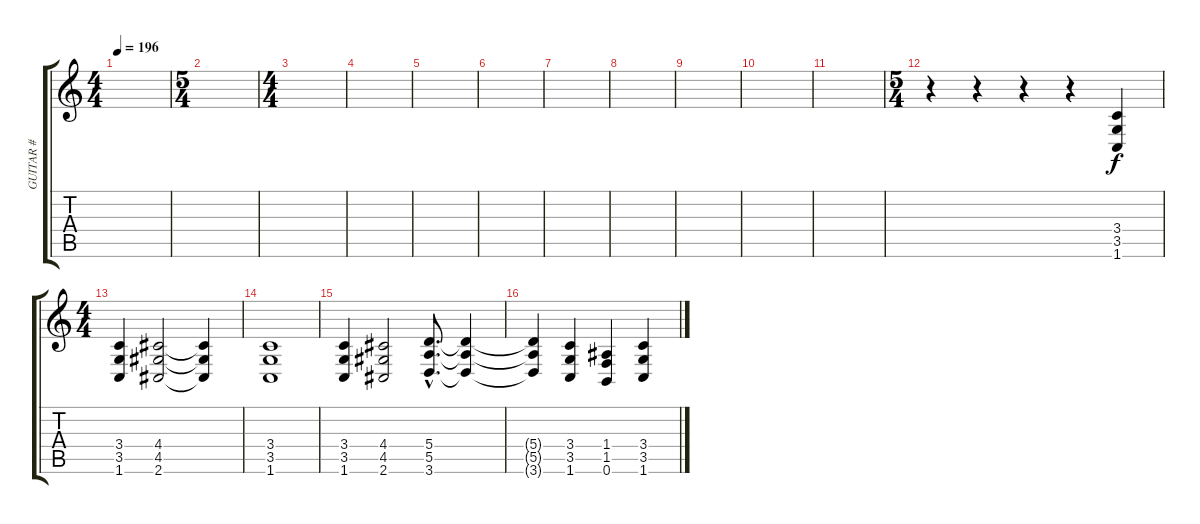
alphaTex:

\track ("GUITAR #" "GUITAR #") {instrument distortionguitar}
\staff {score tabs}
\tuning (B3 Gb3 D3 A2 E2 B1) {hide}
\ts (4 4)
\tempo 196
\clef g2
\ks c
|
\ts (5 4)
|
\ts (4 4)
|
|
|
|
|
|
|
|
|
\ts (5 4)
r.4 r.4 r.4 r.4 (3.4 3.5 1.6).4 |
\ts (4 4)
(3.4 3.5 1.6).4 (4.4 4.5 2.6).2 (4.4{t} 4.5{t} 2.6{t}).4 |
(3.4 3.5 1.6).1 |
(3.4 3.5 1.6).4 (4.4 4.5 2.6).2 (5.4{hac} 5.5{hac} 3.6{hac}).8{d} (5.4{t} 5.5{t} 3.6{t}).4 |
(5.4{t} 5.5{t} 3.6{t}).4 (3.4 3.5 1.6).4 (1.4 1.5 0.6).4 (3.4 3.5 1.6).4
